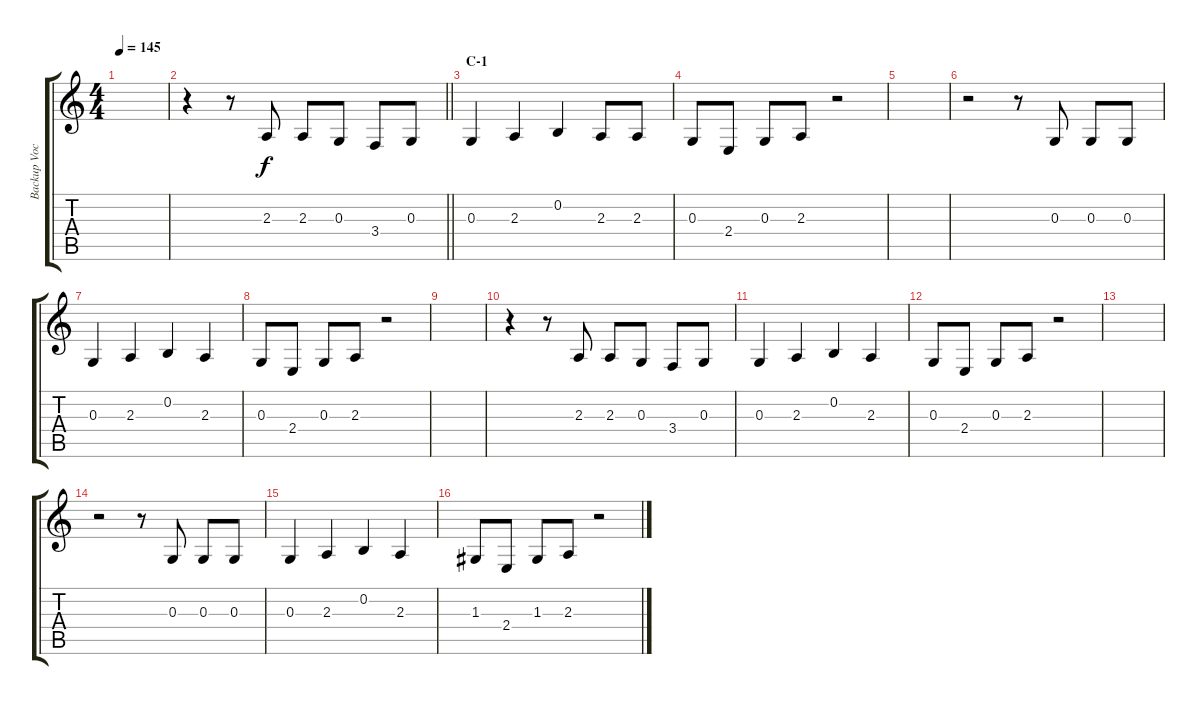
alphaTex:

\track ("Backup Vocals" "Backup Voc") {instrument altosax}
\staff {score tabs}
\tuning (E4 B3 G3 D3 A2 E2) {hide}
\ts (4 4)
\tempo 145
\clef g2
\ks c
|
\barLineRight lightlight
r.4 r.8 2.3.8 2.3.8 0.3.8 3.4.8 0.3.8 |
\section ("" "C-1")
0.3.4 2.3.4 0.2.4 2.3.8 2.3.8 |
0.3.8 2.4.8 0.3.8 2.3.8 r.2 |
|
r.2 r.8 0.3.8 0.3.8 0.3.8 |
0.3.4 2.3.4 0.2.4 2.3.4 |
0.3.8 2.4.8 0.3.8 2.3.8 r.2 |
|
r.4 r.8 2.3.8 2.3.8 0.3.8 3.4.8 0.3.8 |
0.3.4 2.3.4 0.2.4 2.3.4 |
0.3.8 2.4.8 0.3.8 2.3.8 r.2 |
|
r.2 r.8 0.3.8 0.3.8 0.3.8 |
0.3.4 2.3.4 0.2.4 2.3.4 |
1.3.8 2.4.8 1.3.8 2.3.8 r.2
